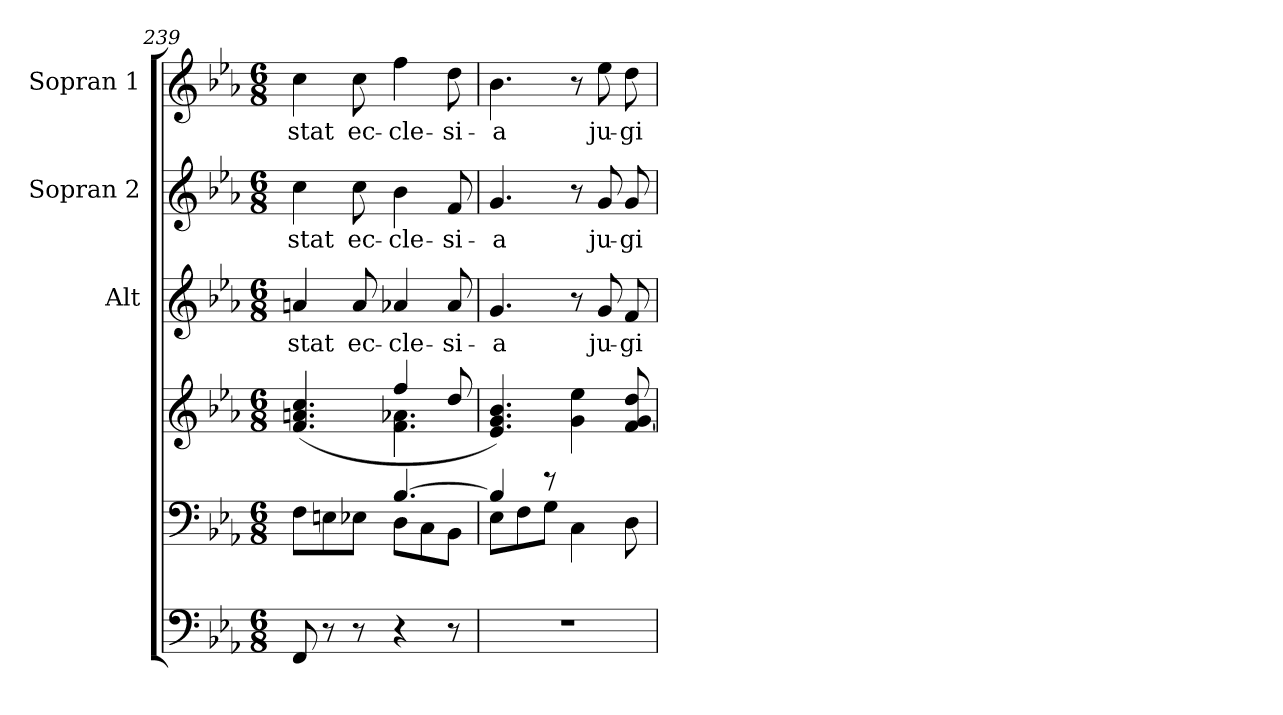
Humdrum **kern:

**kern	**kern	**kern	**kern	**text	**kern	**text	**kern	**text
*part5	*part4	*part4	*part3	*part3	*part2	*part2	*part1	*part1
*staff6	*staff5	*staff4	*staff3	*staff3	*staff2	*staff2	*staff1	*staff1
*	*	*	*I"Alt	*	*I"Sopran 2	*	*I"Sopran 1	*
*	*	*	*I'A.	*	*I'S. 2	*	*I'S. 1	*
!!LO:PB:g=z
*clefF4	*clefF4	*clefG2	*clefG2	*	*clefG2	*	*clefG2	*
*k[b-e-a-]	*k[b-e-a-]	*k[b-e-a-]	*k[b-e-a-]	*	*k[b-e-a-]	*	*k[b-e-a-]	*
*E-:	*E-:	*E-:	*E-:	*	*E-:	*	*E-:	*
*M6/8	*M6/8	*M6/8	*M6/8	*	*M6/8	*	*M6/8	*
=239	=239	=239	=239	=239	=239	=239	=239	=239
*	*^	*^	*	*	*	*	*	*
!	!	!	!	!	!	!LO:LY:b	!	!LO:LY:b	!	!LO:LY:b
8FF/	4.ryy	8F\L	(4.f/ 4.an/ 4.cc/	4.ryy	4an/	stat	4cc\	stat	4cc\	stat
8r	.	8En\	.	.	.	.	.	.	.	.
!	!	!	!	!	!	!LO:LY:b	!	!LO:LY:b	!	!LO:LY:b
8r	.	8E-X\J	.	.	8a/	ec-	8cc\	ec-	8cc\	ec-
!	!	!	!	!	!	!LO:LY:b	!	!LO:LY:b	!	!LO:LY:b
4r	[>4.B-/	8D\L	4ff/	4.f\ 4.a-X\	4a-X/	-cle-	4b-\	-cle-	4ff\	-cle-
.	.	8C\	.	.	.	.	.	.	.	.
!	!	!	!	!	!	!LO:LY:b	!	!LO:LY:b	!	!LO:LY:b
8r	.	8BB-\J	8dd/	.	8a-/	-si-	8f/	-si-	8dd\	-si-
*	*	*	*v	*v	*	*	*	*	*	*
=240	=240	=240	=240	=240	=240	=240	=240	=240	=240
!	!	!	!	!	!LO:LY:b	!	!LO:LY:b	!	!LO:LY:b
2.r	4B-/]	8E-\L	4.e-/ 4.g/ 4.b-/)	4.g/	-a	4.g/	-a	4.b-\	-a
.	.	8F\	.	.	.	.	.	.	.
.	8rd	8G\J	.	.	.	.	.	.	.
.	4.ryy	4C\	4g\ 4ee-\	8r	.	8r	.	8r	.
!	!	!	!	!	!LO:LY:b	!	!LO:LY:b	!	!LO:LY:b
.	.	.	.	8g/	ju-	8g/	ju-	8ee-\	ju-
!	!	!	!	!	!LO:LY:b	!	!LO:LY:b	!	!LO:LY:b
.	.	8D\	8f/ [8g/ 8dd/	8f/	-gi-	8g/	-gi-	8dd\	-gi-
*	*v	*v	*	*	*	*	*	*	*
=	=	=	=	=	=	=	=	=
*-	*-	*-	*-	*-	*-	*-	*-	*-
